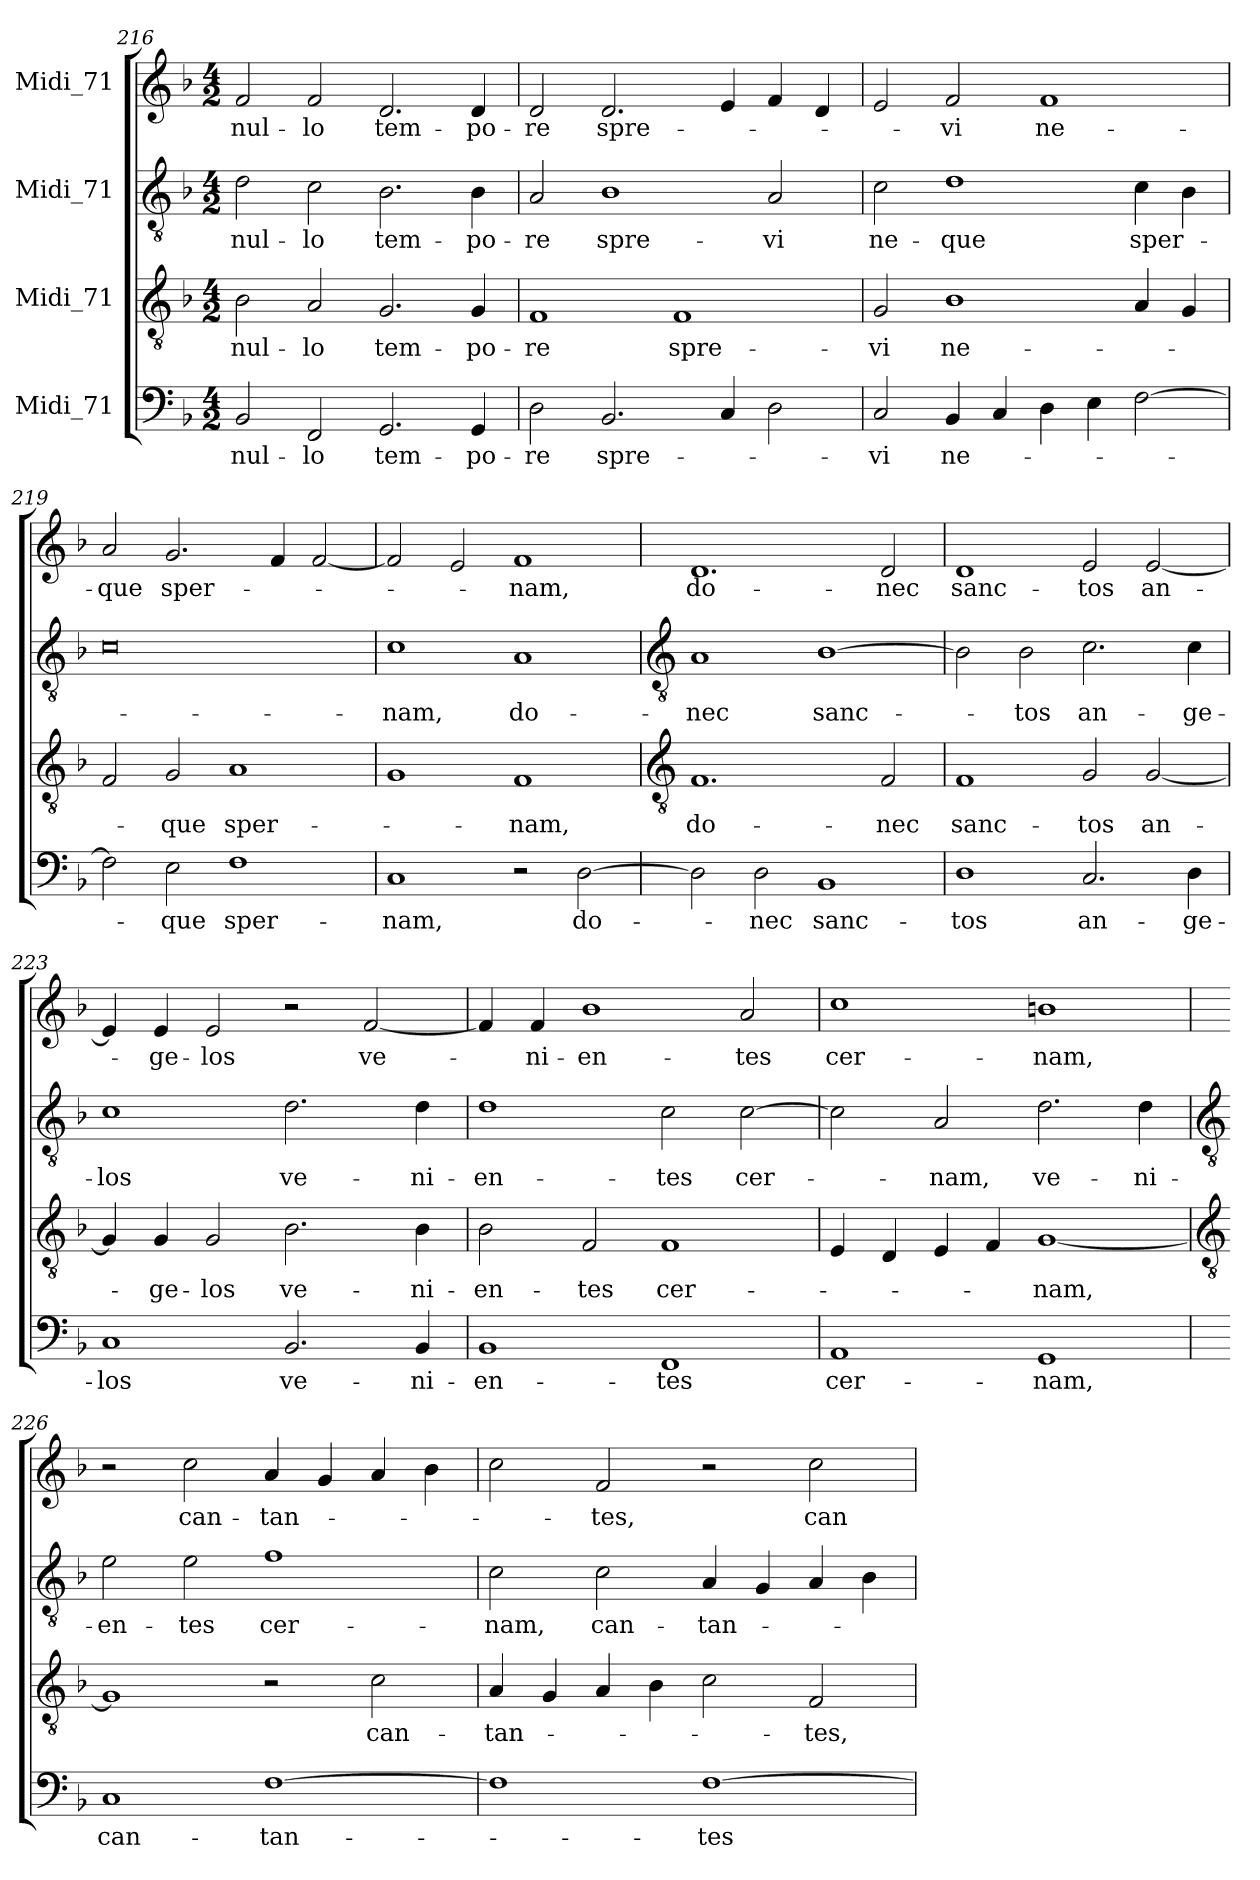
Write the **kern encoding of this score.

**kern	**text	**kern	**text	**kern	**text	**kern	**text
*part4	*part4	*part3	*part3	*part2	*part2	*part1	*part1
*staff4	*staff4	*staff3	*staff3	*staff2	*staff2	*staff1	*staff1
*I"Midi_71	*	*I"Midi_71	*	*I"Midi_71	*	*I"Midi_71	*
*clefF4	*	*clefGv2	*	*clefGv2	*	*clefG2	*
*k[b-]	*	*k[b-]	*	*k[b-]	*	*k[b-]	*
*F:	*	*F:	*	*F:	*	*F:	*
*M4/2	*	*M4/2	*	*M4/2	*	*M4/2	*
=216	=216	=216	=216	=216	=216	=216	=216
!	!LO:LY:b	!	!LO:LY:b	!	!LO:LY:b	!	!LO:LY:b
2BB-	nul-	2B-	nul-	2d	nul-	2f	nul-
!	!LO:LY:b	!	!LO:LY:b	!	!LO:LY:b	!	!LO:LY:b
2FF	-lo	2A	-lo	2c	-lo	2f	-lo
!	!LO:LY:b	!	!LO:LY:b	!	!LO:LY:b	!	!LO:LY:b
2.GG	tem-	2.G	tem-	2.B-	tem-	2.d	tem-
!	!LO:LY:b	!	!LO:LY:b	!	!LO:LY:b	!	!LO:LY:b
4GG	-po-	4G	-po-	4B-	-po-	4d	-po-
=217	=217	=217	=217	=217	=217	=217	=217
!	!LO:LY:b	!	!LO:LY:b	!	!LO:LY:b	!	!LO:LY:b
2D	-re	1F	-re	2A	-re	2d	-re
!	!LO:LY:b	!	!	!	!LO:LY:b	!	!LO:LY:b
2.BB-	spre-	.	.	1B-	spre-	2.d	spre-
!	!	!	!LO:LY:b	!	!	!	!
.	.	1F	spre-	.	.	.	.
4C	.	.	.	.	.	4e	.
!	!	!	!	!	!LO:LY:b	!	!
2D	.	.	.	2A	-vi	4f	.
.	.	.	.	.	.	4d	.
=218	=218	=218	=218	=218	=218	=218	=218
!	!LO:LY:b	!	!LO:LY:b	!	!LO:LY:b	!	!
2C	-vi	2G	-vi	2c	ne-	2e	.
!	!LO:LY:b	!	!LO:LY:b	!	!LO:LY:b	!	!LO:LY:b
4BB-	ne-	1B-	ne-	1d	-que	2f	-vi
4C	.	.	.	.	.	.	.
!	!	!	!	!	!	!	!LO:LY:b
4D	.	.	.	.	.	1f	ne-
4E	.	.	.	.	.	.	.
!	!	!	!	!	!LO:LY:b	!	!
[2F	.	4A	.	4c	sper-	.	.
.	.	4G	.	4B-	.	.	.
=219	=219	=219	=219	=219	=219	=219	=219
!	!	!	!	!	!	!	!LO:LY:b
2F]	.	2F	.	0c	.	2a	-que
!	!LO:LY:b	!	!LO:LY:b	!	!	!	!LO:LY:b
2E	-que	2G	-que	.	.	2.g	sper-
!	!LO:LY:b	!	!LO:LY:b	!	!	!	!
1F	sper-	1A	sper-	.	.	.	.
.	.	.	.	.	.	4f	.
.	.	.	.	.	.	[2f	.
=220	=220	=220	=220	=220	=220	=220	=220
!	!LO:LY:b	!	!	!	!LO:LY:b	!	!
1C	-nam,	1G	.	1c	-nam,	2f]	.
.	.	.	.	.	.	2e	.
!	!	!	!LO:LY:b	!	!LO:LY:b	!	!LO:LY:b
2r	.	1F	-nam,	1A	do-	1f	-nam,
!	!LO:LY:b	!	!	!	!	!	!
[2D	do-	.	.	.	.	.	.
!!LO:LB:g=z
=221	=221	=221	=221	=221	=221	=221	=221
*	*	*clefGv2	*	*clefGv2	*	*	*
!	!	!	!LO:LY:b	!	!LO:LY:b	!	!LO:LY:b
2D]	.	1.F	do-	1A	-nec	1.d	do-
!	!LO:LY:b	!	!	!	!	!	!
2D	-nec	.	.	.	.	.	.
!	!LO:LY:b	!	!	!	!LO:LY:b	!	!
1BB-	sanc-	.	.	[1B-	sanc-	.	.
!	!	!	!LO:LY:b	!	!	!	!LO:LY:b
.	.	2F	-nec	.	.	2d	-nec
=222	=222	=222	=222	=222	=222	=222	=222
!	!LO:LY:b	!	!LO:LY:b	!	!	!	!LO:LY:b
1D	-tos	1F	sanc-	2B-]	.	1d	sanc-
!	!	!	!	!	!LO:LY:b	!	!
.	.	.	.	2B-	-tos	.	.
!	!LO:LY:b	!	!LO:LY:b	!	!LO:LY:b	!	!LO:LY:b
2.C	an-	2G	-tos	2.c	an-	2e	-tos
!	!	!	!LO:LY:b	!	!	!	!LO:LY:b
.	.	[2G	an-	.	.	[2e	an-
!	!LO:LY:b	!	!	!	!LO:LY:b	!	!
4D	-ge-	.	.	4c	-ge-	.	.
=223	=223	=223	=223	=223	=223	=223	=223
!	!LO:LY:b	!	!	!	!LO:LY:b	!	!
1C	-los	4G]	.	1c	-los	4e]	.
!	!	!	!LO:LY:b	!	!	!	!LO:LY:b
.	.	4G	-ge-	.	.	4e	-ge-
!	!	!	!LO:LY:b	!	!	!	!LO:LY:b
.	.	2G	-los	.	.	2e	-los
!	!LO:LY:b	!	!LO:LY:b	!	!LO:LY:b	!	!
2.BB-	ve-	2.B-	ve-	2.d	ve-	2r	.
!	!	!	!	!	!	!	!LO:LY:b
.	.	.	.	.	.	[2f	ve-
!	!LO:LY:b	!	!LO:LY:b	!	!LO:LY:b	!	!
4BB-	-ni-	4B-	-ni-	4d	-ni-	.	.
=224	=224	=224	=224	=224	=224	=224	=224
!	!LO:LY:b	!	!LO:LY:b	!	!LO:LY:b	!	!
1BB-	-en-	2B-	-en-	1d	-en-	4f]	.
!	!	!	!	!	!	!	!LO:LY:b
.	.	.	.	.	.	4f	-ni-
!	!	!	!LO:LY:b	!	!	!	!LO:LY:b
.	.	2F	-tes	.	.	1b-	-en-
!	!LO:LY:b	!	!LO:LY:b	!	!LO:LY:b	!	!
1FF	-tes	1F	cer-	2c	-tes	.	.
!	!	!	!	!	!LO:LY:b	!	!LO:LY:b
.	.	.	.	[2c	cer-	2a	-tes
=225	=225	=225	=225	=225	=225	=225	=225
!	!LO:LY:b	!	!	!	!	!	!LO:LY:b
1AA	cer-	4E	.	2c]	.	1cc	cer-
.	.	4D	.	.	.	.	.
!	!	!	!	!	!LO:LY:b	!	!
.	.	4E	.	2A	-nam,	.	.
.	.	4F	.	.	.	.	.
!	!LO:LY:b	!	!LO:LY:b	!	!LO:LY:b	!	!LO:LY:b
1GG	-nam,	[1G	-nam,	2.d	ve-	1bn	-nam,
!	!	!	!	!	!LO:LY:b	!	!
.	.	.	.	4d	-ni-	.	.
!!LO:LB:g=z
=226	=226	=226	=226	=226	=226	=226	=226
*	*	*clefGv2	*	*clefGv2	*	*	*
!	!LO:LY:b	!	!	!	!LO:LY:b	!	!
1C	can-	1G]	.	2e	-en-	2r	.
!	!	!	!	!	!LO:LY:b	!	!LO:LY:b
.	.	.	.	2e	-tes	2cc	can-
!	!LO:LY:b	!	!	!	!LO:LY:b	!	!LO:LY:b
[1F	-tan-	2r	.	1f	cer-	4a	-tan-
.	.	.	.	.	.	4g	.
!	!	!	!LO:LY:b	!	!	!	!
.	.	2c	can-	.	.	4a	.
.	.	.	.	.	.	4b-	.
=227	=227	=227	=227	=227	=227	=227	=227
!	!	!	!LO:LY:b	!	!LO:LY:b	!	!
1F]	.	4A	-tan-	2c	-nam,	2cc	.
.	.	4G	.	.	.	.	.
!	!	!	!	!	!LO:LY:b	!	!LO:LY:b
.	.	4A	.	2c	can-	2f	-tes,
.	.	4B-	.	.	.	.	.
!	!LO:LY:b	!	!	!	!LO:LY:b	!	!
[1F	-tes	2c	.	4A	-tan-	2r	.
.	.	.	.	4G	.	.	.
!	!	!	!LO:LY:b	!	!	!	!LO:LY:b
.	.	2F	-tes,	4A	.	2cc	can-
.	.	.	.	4B-	.	.	.
=	=	=	=	=	=	=	=
*-	*-	*-	*-	*-	*-	*-	*-
